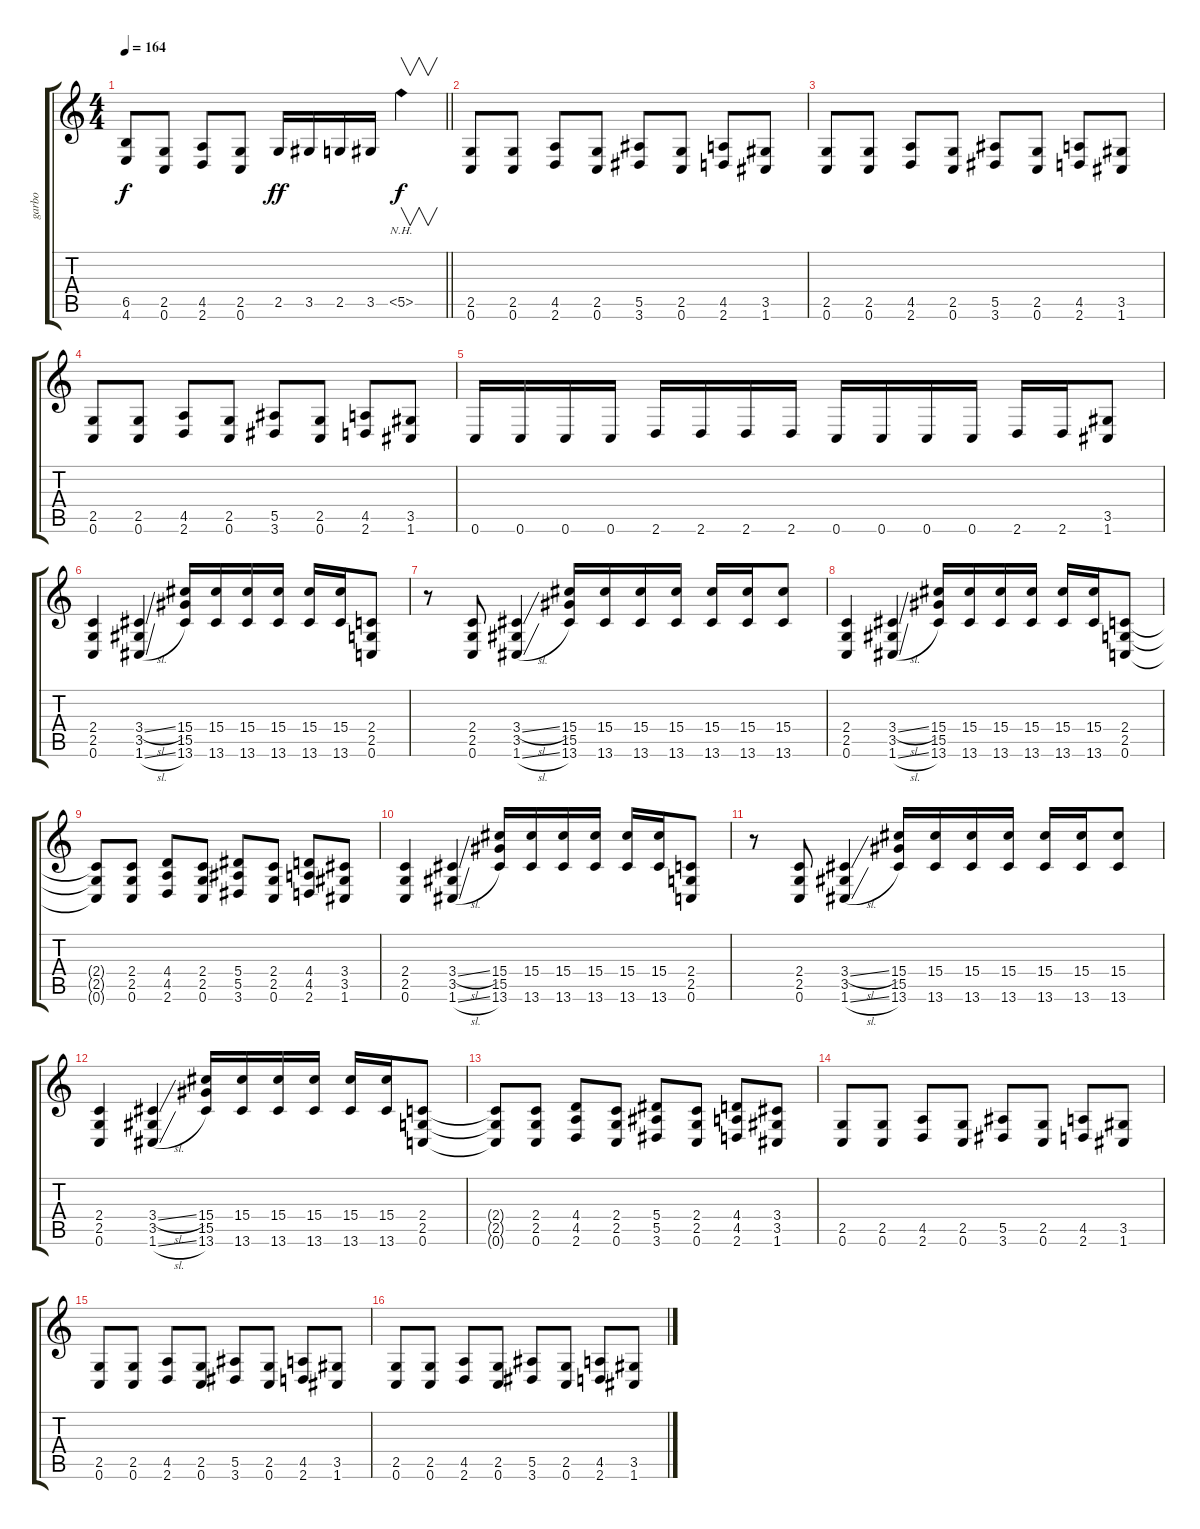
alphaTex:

\track ("garbo" "garbo") {instrument overdrivenguitar}
\staff {score tabs}
\tuning (C4 G3 Eb3 Bb2 F2 C2) {hide}
\ts (4 4)
\tempo 164
\clef g2
\barLineRight lightlight
\ks c
(6.5 4.6).8{dy f} (2.5 0.6).8 (4.5 2.6).8 (2.5 0.6).8 2.5.16{dy ff} 3.5.16 2.5.16 3.5.16 5.5{nh}.4{v dy f} |
(2.5 0.6).8 (2.5 0.6).8 (4.5 2.6).8 (2.5 0.6).8 (5.5 3.6).8 (2.5 0.6).8 (4.5 2.6).8 (3.5 1.6).8 |
(2.5 0.6).8 (2.5 0.6).8 (4.5 2.6).8 (2.5 0.6).8 (5.5 3.6).8 (2.5 0.6).8 (4.5 2.6).8 (3.5 1.6).8 |
(2.5 0.6).8 (2.5 0.6).8 (4.5 2.6).8 (2.5 0.6).8 (5.5 3.6).8 (2.5 0.6).8 (4.5 2.6).8 (3.5 1.6).8 |
0.6.16 0.6.16 0.6.16 0.6.16 2.6.16 2.6.16 2.6.16 2.6.16 0.6.16 0.6.16 0.6.16 0.6.16 2.6.16 2.6.16 (3.5 1.6).8 |
(2.4 2.5 0.6).4 (3.4{sl} 3.5 1.6{sl}).4 (15.4 15.5 13.6).16 (15.4 13.6).16 (15.4 13.6).16 (15.4 13.6).16 (15.4 13.6).16 (15.4 13.6).16 (2.4 2.5 0.6).8 |
r.8 (2.4 2.5 0.6).8 (3.4{sl} 3.5 1.6{sl}).4 (15.4 15.5 13.6).16 (15.4 13.6).16 (15.4 13.6).16 (15.4 13.6).16 (15.4 13.6).16 (15.4 13.6).16 (15.4 13.6).8 |
(2.4 2.5 0.6).4 (3.4{sl} 3.5 1.6{sl}).4 (15.4 15.5 13.6).16 (15.4 13.6).16 (15.4 13.6).16 (15.4 13.6).16 (15.4 13.6).16 (15.4 13.6).16 (2.4 2.5 0.6).8 |
(2.4{t} 2.5{t} 0.6{t}).8 (2.4 2.5 0.6).8 (4.4 4.5 2.6).8 (2.4 2.5 0.6).8 (5.4 5.5 3.6).8 (2.4 2.5 0.6).8 (4.4 4.5 2.6).8 (3.4 3.5 1.6).8 |
(2.4 2.5 0.6).4 (3.4{sl} 3.5 1.6{sl}).4 (15.4 15.5 13.6).16 (15.4 13.6).16 (15.4 13.6).16 (15.4 13.6).16 (15.4 13.6).16 (15.4 13.6).16 (2.4 2.5 0.6).8 |
r.8 (2.4 2.5 0.6).8 (3.4{sl} 3.5 1.6{sl}).4 (15.4 15.5 13.6).16 (15.4 13.6).16 (15.4 13.6).16 (15.4 13.6).16 (15.4 13.6).16 (15.4 13.6).16 (15.4 13.6).8 |
(2.4 2.5 0.6).4 (3.4{sl} 3.5 1.6{sl}).4 (15.4 15.5 13.6).16 (15.4 13.6).16 (15.4 13.6).16 (15.4 13.6).16 (15.4 13.6).16 (15.4 13.6).16 (2.4 2.5 0.6).8 |
(2.4{t} 2.5{t} 0.6{t}).8 (2.4 2.5 0.6).8 (4.4 4.5 2.6).8 (2.4 2.5 0.6).8 (5.4 5.5 3.6).8 (2.4 2.5 0.6).8 (4.4 4.5 2.6).8 (3.4 3.5 1.6).8 |
(2.5 0.6).8 (2.5 0.6).8 (4.5 2.6).8 (2.5 0.6).8 (5.5 3.6).8 (2.5 0.6).8 (4.5 2.6).8 (3.5 1.6).8 |
(2.5 0.6).8 (2.5 0.6).8 (4.5 2.6).8 (2.5 0.6).8 (5.5 3.6).8 (2.5 0.6).8 (4.5 2.6).8 (3.5 1.6).8 |
(2.5 0.6).8 (2.5 0.6).8 (4.5 2.6).8 (2.5 0.6).8 (5.5 3.6).8 (2.5 0.6).8 (4.5 2.6).8 (3.5 1.6).8
